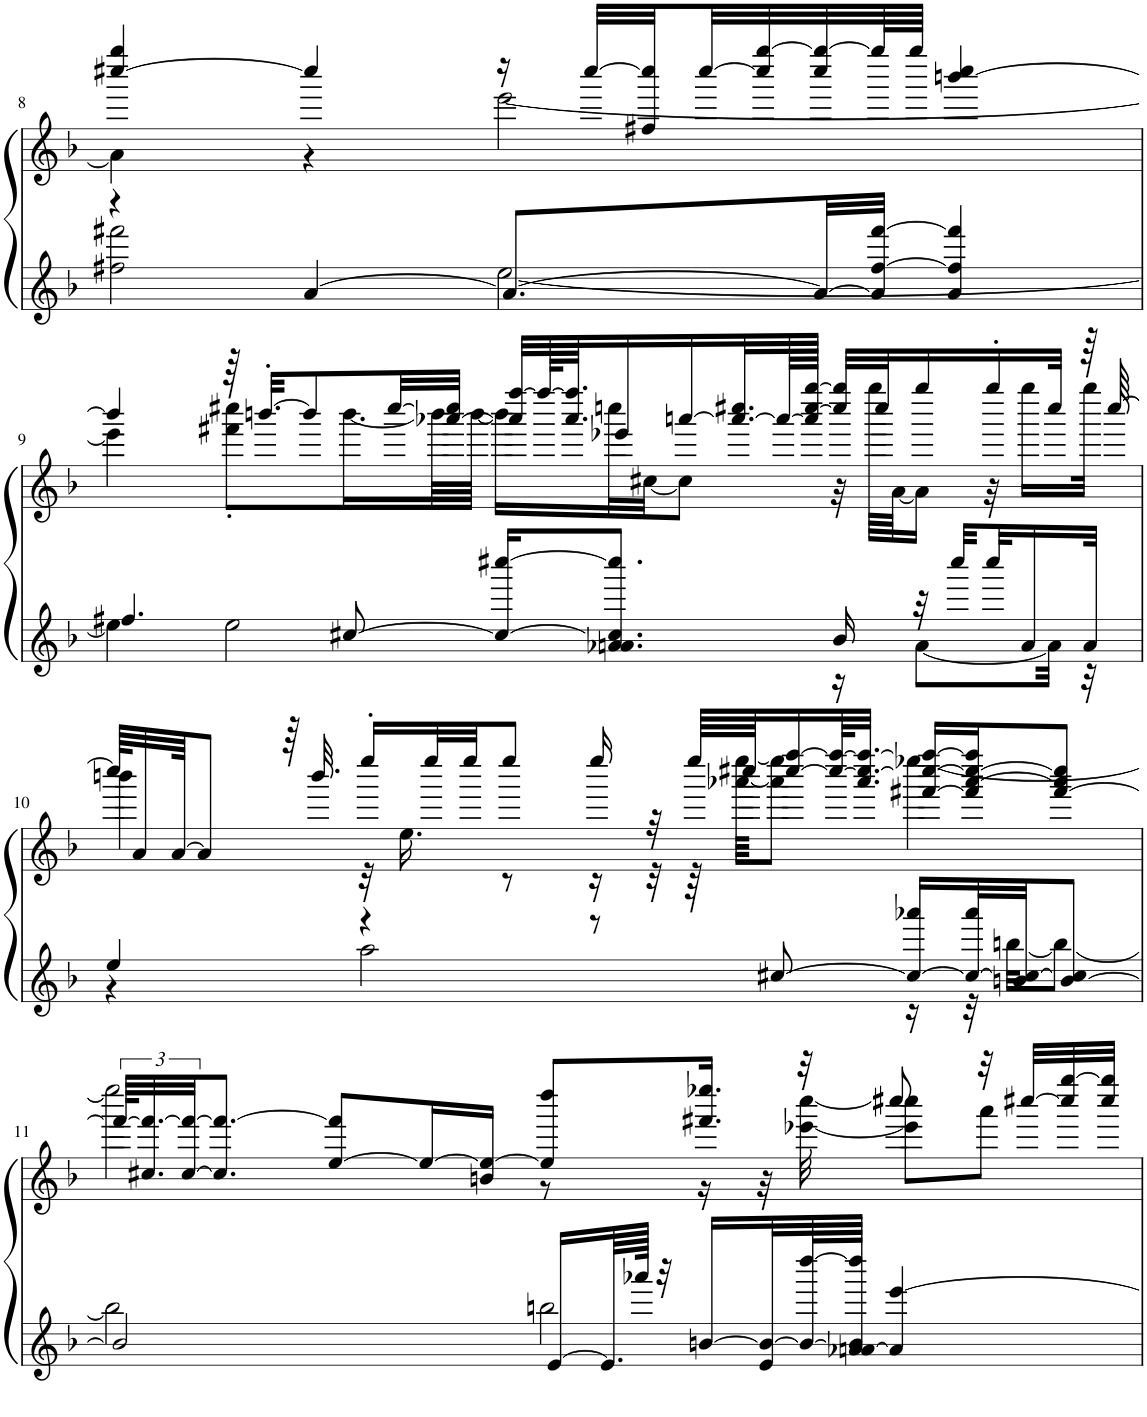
**kern	**kern
*part1	*part1
*staff2	*staff1
*I"Piano	*
*I'Pno.	*
!!LO:PB:g=z
*clefG2	*clefG2
*k[b-]	*k[b-]
*M4/4	*M4/4
=8	=8
*^	*^
4r	2ff#X\ 2fff#X\	[4cccc#X/ 4gggg/	4a\]
[4a/	.	4cccc#/]	4r
8.a/L_	[2ee\	16r	[2eee\
.	.	[32cccc#/LLL	.
.	.	32ff#X/ 32cccc#/]	.
.	.	[32cccc#/	.
.	.	32cccc#/] [32gggg/	.
32a/LL_	.	32cccc#/ 32gggg/_	.
32a/] [32ff#/ [32fff#/JJJ	.	64gggg/L]	.
.	.	64gggg/JJJJ	.
4a/ 4ff#/] 4fff#/]	.	[4bbbn/ 4cccc#/	.
!!LO:LB:g=z	!!
=9	=9	=9	=9
4.ff#X/	4ee\]	4bbb/]	4eee\]
.	2ee\	64r	8fff#X\' 8cccc#X\'L
.	.	[32.bbbn'/KKL	.
.	.	8bbb/]	.
[8cc#X/	.	.	[16.bbb\L
.	.	[32cccc#/LL	.
.	.	[32aaa-X/ 32cccc#/]JJJ	64bbb\LL]
.	.	.	[64bbb\JJJJ
16cc#/_ [16cccc#X/KL	.	32aaa-/] [32ffff/LLL	16bbb\LL]
.	.	128ffff/KL_	.
.	.	64.aaa-/ 64.ffff/]JJ	.
8.a-X/ 8.an/ 8.cc#/] 8.cccc#/]J	.	16eee-X/	32ccccn\L
.	.	.	[32cc#X\JJ
.	.	[16aaan/	8cc#\J]
.	.	32.aaa/_ 32.cccc#X/L	.
.	.	128aaa/LL_	.
.	.	128aaa/] [128cccc#/ [128gggg/JJJJJ	.
16b-/	16r	32cccc#/] 32gggg/]LLL	32r
.	.	32cccc#/J	64gggg\LLLL
.	.	.	[64a\JJ
32r	[8a\L	16gggg/	16a\JJ]
32cccc#/LLL	.	.	.
32cccc#/J	.	16gggg'/	32r
16a/	.	.	16gggg\LL
.	32a\Jkk]	32cccc#/JJk	.
32a/JJk	32r	64r	32gggg\JJk
.	.	[64cccc#/	.
!!LO:LB:g=z	!!
=10	=10	=10	=10
4ee/	4r	64cccc#/KLLL]	4bbbn\
.	.	32a/	.
.	.	[64a/JJK	.
.	.	8a/J]	.
.	.	64r	.
.	.	32.bbb/	.
4r	2aa\	16eeee'/LL	32r
.	.	.	16.ee\
.	.	32eeee/L	.
.	.	32eeee/JJ	.
.	.	8eeee/J	8r
8r	.	16eeee/	16r
.	.	32r	32r
.	.	64eeee/LLLL	64r
.	.	64cccc#X/JJ	[64aaa-X\ [64eeee\KKKL
[8cc#X/	.	[16cccc#/ [16ffff/	8aaa-\] 8eeee\]J
.	.	64cccc#/_ 64ffff/_KL	.
.	.	32.aaa-/ 32.cccc#/_ 32.ffff/_JJJ	.
16cc#/_ 16aaa-X/LL	16r	[16fff#X/ 16cccc#/_ 16ffff/_LL	[4eeee-X\
32cc#/_ 32aaa-/L	32r	16fff#/] [16aaa-/ 16cccc#/_ 16ffff/]J	.
32bn/ 32cc#/_JJ	[32bbn\KKL	.	.
[8b/ 8cc#/]J	8bb\J_	[8fff#/ 8aaa-/] 8cccc#/]J	.
!!LO:LB:g=z	!!
=11	=11	=11	=11
2b/]	2bb\]	96fff#/KLLL_	2eeee-\]
.	.	48.cc#X/ 48.fff#/_	.
.	.	[48cc#/ 48fff#/_JJ	.
.	.	8.cc#/] 8.fff#/_J	.
.	.	[8ee/ 8fff#/]L	.
.	.	16ee/L_	.
.	.	16bn/ 16ee/_JJ	.
[16e/LL	2bbn\	8ee/] 8dddd/L	8r
64.e/LL]	.	.	.
128aaa-X/JJJJk	.	.	.
32r	.	.	.
[16bn/LL	.	16.fff#X/ 16.eeee-X/Jk	16r
32e/ 32b/_L	.	.	32r
64b/_ [64dddd/L	.	32r	[32eee-X\ [32cccc\
64a-X/ [64an/ 64b/] 64dddd/]JJJJ	.	.	.
4a/] [4eee/	.	8cccc#X/	8eee-\] 8cccc\]L
.	.	32r	8aaa\J
.	.	[32cccc#X/LLL	.
.	.	32cccc#/] [32gggg/	.
.	.	32cccc#/ 32gggg/]JJJ	.
*v	*v	*	*
*	*v	*v
=	=
*-	*-
